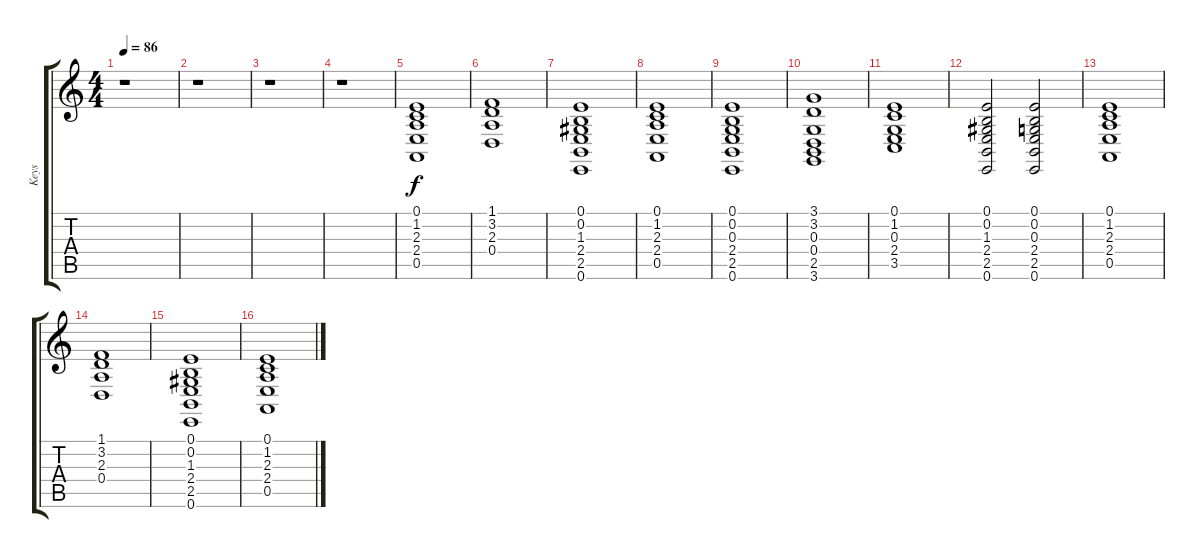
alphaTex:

\track ("Keys" "Keys") {instrument stringensemble2}
\staff {score tabs}
\tuning (E4 B3 G3 D3 A2 E2) {hide}
\ts (4 4)
\tempo 86
\clef g2
\ks c
r.1{dy f} |
r.1 |
r.1 |
r.1 |
(0.1 1.2 2.3 2.4 0.5).1{volume 9} |
(1.1 3.2 2.3 0.4).1 |
(0.1 0.2 1.3 2.4 2.5 0.6).1 |
(0.1 1.2 2.3 2.4 0.5).1 |
(0.1 0.2 0.3 2.4 2.5 0.6).1 |
(3.1 3.2 0.3 0.4 2.5 3.6).1 |
(0.1 1.2 0.3 2.4 3.5).1 |
(0.1 0.2 1.3 2.4 2.5 0.6).2 (0.1 0.2 0.3 2.4 2.5 0.6).2 |
(0.1 1.2 2.3 2.4 0.5).1 |
(1.1 3.2 2.3 0.4).1 |
(0.1 0.2 1.3 2.4 2.5 0.6).1 |
(0.1 1.2 2.3 2.4 0.5).1
